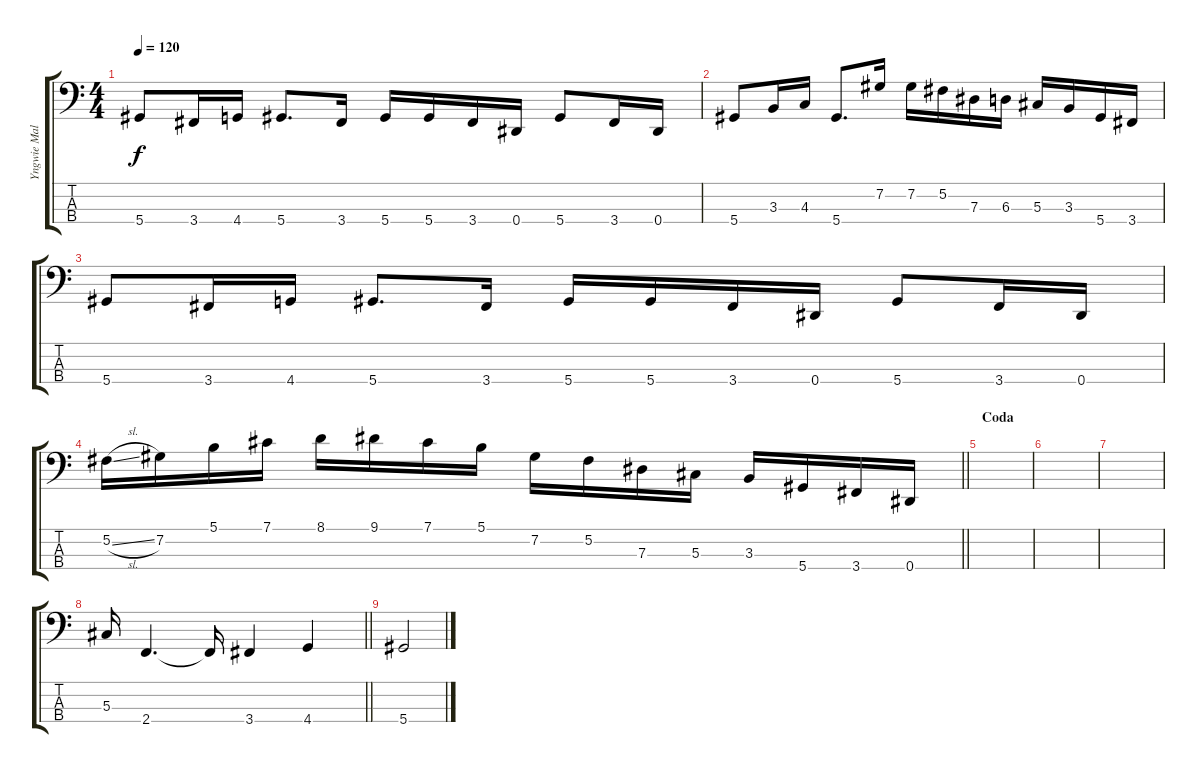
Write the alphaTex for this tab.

\track ("Yngwie Malmsteen" "Yngwie Mal") {instrument electricbassfinger}
\staff {score tabs}
\tuning (Gb2 Db2 Ab1 Eb1) {hide}
\ts (4 4)
\tempo 120
\clef f4
\ks c
5.4.8{dy f} 3.4.16 4.4.16 5.4.8{d} 3.4.16 5.4.16 5.4.16 3.4.16 0.4.16 5.4.8 3.4.16 0.4.16 |
5.4.8 3.3.16 4.3.16 5.4.8{d} 7.2.16 7.2.16 5.2.16 7.3.16 6.3.16 5.3.16 3.3.16 5.4.16 3.4.16 |
5.4.8 3.4.16 4.4.16 5.4.8{d} 3.4.16 5.4.16 5.4.16 3.4.16 0.4.16 5.4.8 3.4.16 0.4.16 |
\barLineRight lightlight
5.2{sl}.16 7.2.16 5.1.16 7.1.16 8.1.16 9.1.16 7.1.16 5.1.16 7.2.16 5.2.16 7.3.16 5.3.16 3.3.16 5.4.16 3.4.16 0.4.16 |
\section ("" "Coda")
|
|
|
\barLineRight lightlight
5.3.16 2.4.4{d} 2.4{t}.16 3.4.4 4.4.4 |
5.4.2
